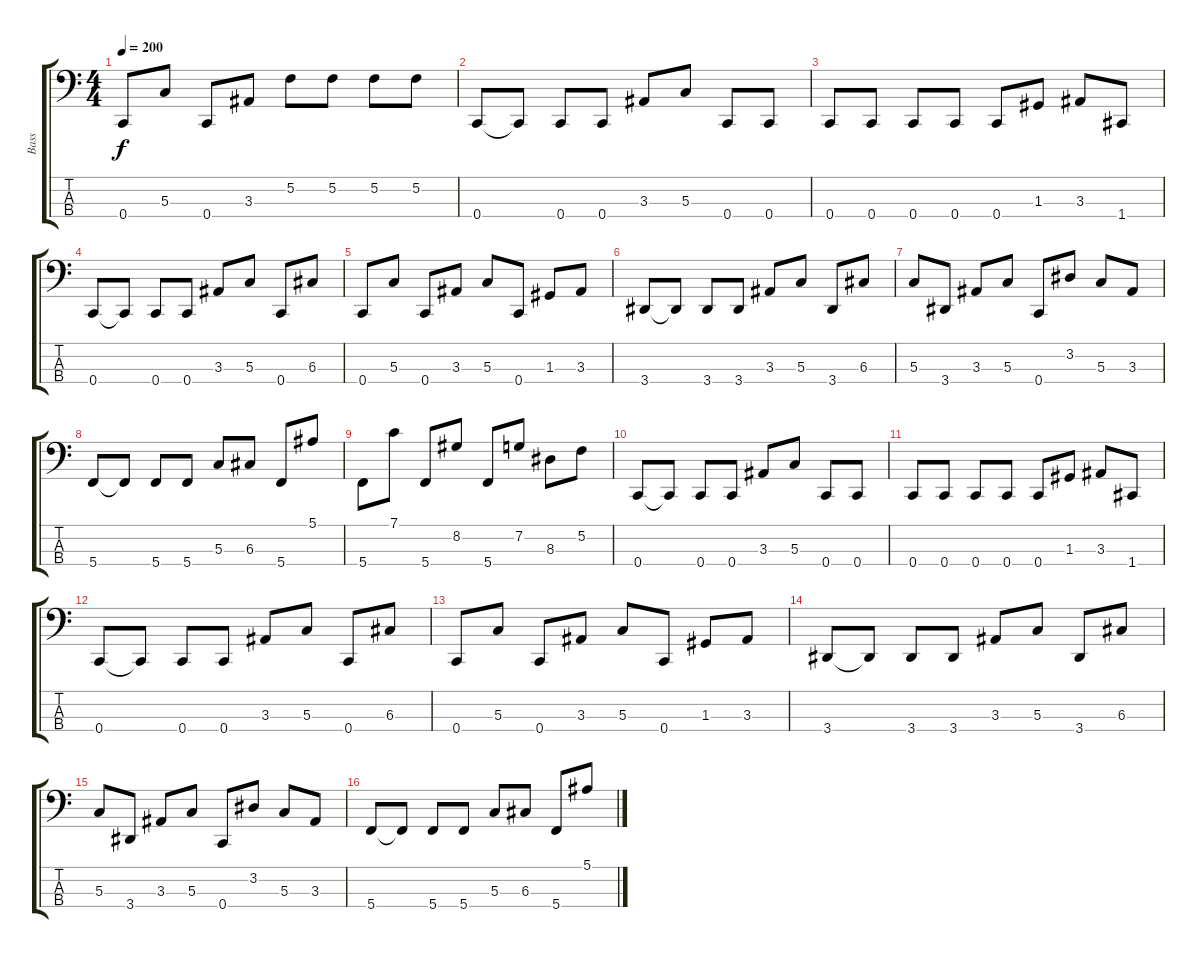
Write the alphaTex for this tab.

\track ("Bass" "Bass") {instrument electricbasspick bank 255}
\staff {score tabs}
\tuning (F2 C2 G1 C1) {hide}
\ts (4 4)
\tempo 200
\clef f4
\ks c
0.4.8{dy f} 5.3.8 0.4.8 3.3.8 5.2.8 5.2.8 5.2.8 5.2.8 |
0.4.8 0.4{t}.8 0.4.8 0.4.8 3.3.8 5.3.8 0.4.8 0.4.8 |
0.4.8 0.4.8 0.4.8 0.4.8 0.4.8 1.3.8 3.3.8 1.4.8 |
0.4.8 0.4{t}.8 0.4.8 0.4.8 3.3.8 5.3.8 0.4.8 6.3.8 |
0.4.8 5.3.8 0.4.8 3.3.8 5.3.8 0.4.8 1.3.8 3.3.8 |
3.4.8 3.4{t}.8 3.4.8 3.4.8 3.3.8 5.3.8 3.4.8 6.3.8 |
5.3.8 3.4.8 3.3.8 5.3.8 0.4.8 3.2.8 5.3.8 3.3.8 |
5.4.8 5.4{t}.8 5.4.8 5.4.8 5.3.8 6.3.8 5.4.8 5.1.8 |
5.4.8 7.1.8 5.4.8 8.2.8 5.4.8 7.2.8 8.3.8 5.2.8 |
0.4.8 0.4{t}.8 0.4.8 0.4.8 3.3.8 5.3.8 0.4.8 0.4.8 |
0.4.8 0.4.8 0.4.8 0.4.8 0.4.8 1.3.8 3.3.8 1.4.8 |
0.4.8 0.4{t}.8 0.4.8 0.4.8 3.3.8 5.3.8 0.4.8 6.3.8 |
0.4.8 5.3.8 0.4.8 3.3.8 5.3.8 0.4.8 1.3.8 3.3.8 |
3.4.8 3.4{t}.8 3.4.8 3.4.8 3.3.8 5.3.8 3.4.8 6.3.8 |
5.3.8 3.4.8 3.3.8 5.3.8 0.4.8 3.2.8 5.3.8 3.3.8 |
5.4.8 5.4{t}.8 5.4.8 5.4.8 5.3.8 6.3.8 5.4.8 5.1.8
